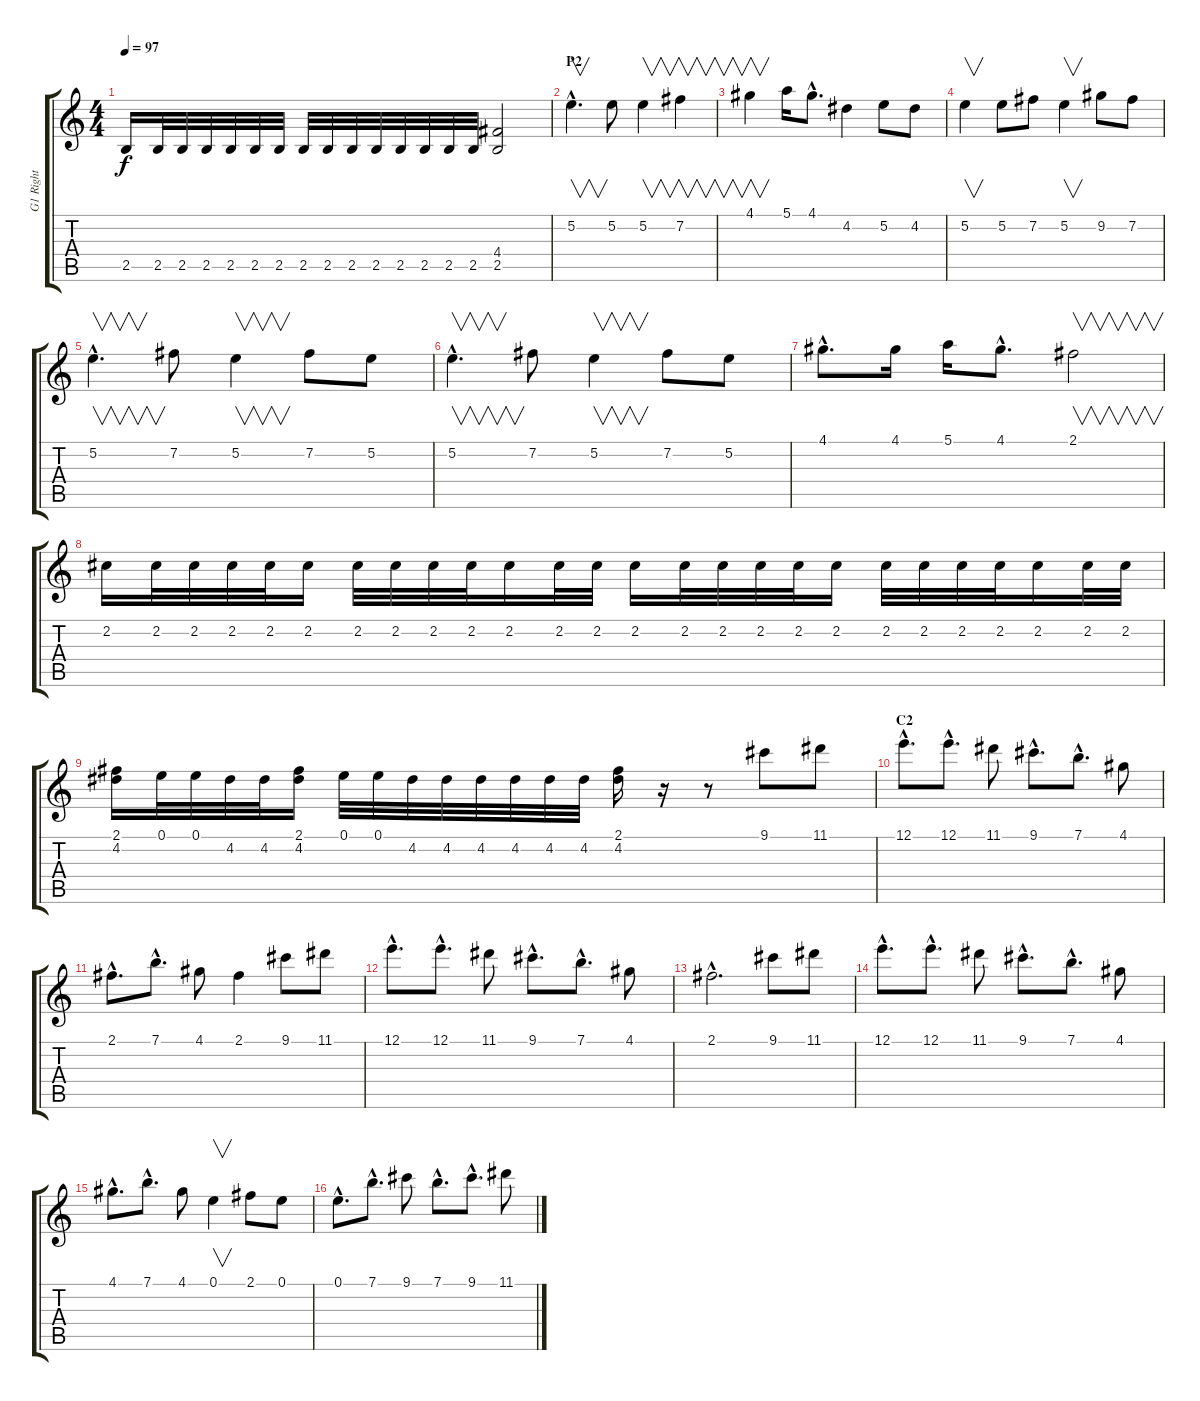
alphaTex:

\track ("G1 Right" "G1 Right") {instrument distortionguitar}
\staff {score tabs}
\tuning (E4 B3 G3 D3 A2 E2) {hide}
\ts (4 4)
\tempo 97
\clef g2
\ks c
2.5.16{dy f} 2.5.32 2.5.32 2.5.32 2.5.32 2.5.32 2.5.32 2.5.32 2.5.32 2.5.32 2.5.32 2.5.32 2.5.32 2.5.32 2.5.32 (4.4 2.5).2 |
\section ("" "P2")
5.2{hac}.4{v d} 5.2.8 5.2.4{v} 7.2.4{v} |
4.1.4{v} 5.1.16 4.1{hac}.8{d} 4.2.4 5.2.8 4.2.8 |
5.2.4{v} 5.2.8 7.2.8 5.2.4{v} 9.2.8 7.2.8 |
5.2{hac}.4{v d} 7.2.8 5.2.4{v} 7.2.8 5.2.8 |
5.2{hac}.4{v d} 7.2.8 5.2.4{v} 7.2.8 5.2.8 |
4.1{hac}.8{d} 4.1.16 5.1.16 4.1{hac}.8{d} 2.1.2{v} |
2.2.16 2.2.32 2.2.32 2.2.32 2.2.32 2.2.16 2.2.32 2.2.32 2.2.32 2.2.32 2.2.16 2.2.32 2.2.32 2.2.16 2.2.32 2.2.32 2.2.32 2.2.32 2.2.16 2.2.32 2.2.32 2.2.32 2.2.32 2.2.16 2.2.32 2.2.32 |
(2.1 4.2).16 0.1.32 0.1.32 4.2.32 4.2.32 (2.1 4.2).16 0.1.32 0.1.32 4.2.32 4.2.32 4.2.32 4.2.32 4.2.32 4.2.32 (2.1 4.2).16 r.16 r.8 9.1.8{volume 10} 11.1.8 |
\section ("" "C2")
12.1{hac}.8{d} 12.1{hac}.8{d} 11.1.8 9.1{hac}.8{d} 7.1{hac}.8{d} 4.1.8 |
2.1{hac}.8{d} 7.1{hac}.8{d} 4.1.8 2.1.4 9.1.8 11.1.8 |
12.1{hac}.8{d} 12.1{hac}.8{d} 11.1.8 9.1{hac}.8{d} 7.1{hac}.8{d} 4.1.8 |
2.1{hac}.2{d} 9.1.8 11.1.8 |
12.1{hac}.8{d} 12.1{hac}.8{d} 11.1.8 9.1{hac}.8{d} 7.1{hac}.8{d} 4.1.8 |
4.1{hac}.8{d} 7.1{hac}.8{d} 4.1.8 0.1.4{v} 2.1.8 0.1.8 |
0.1{hac}.8{d} 7.1{hac}.8{d} 9.1.8 7.1{hac}.8{d} 9.1{hac}.8{d} 11.1.8
